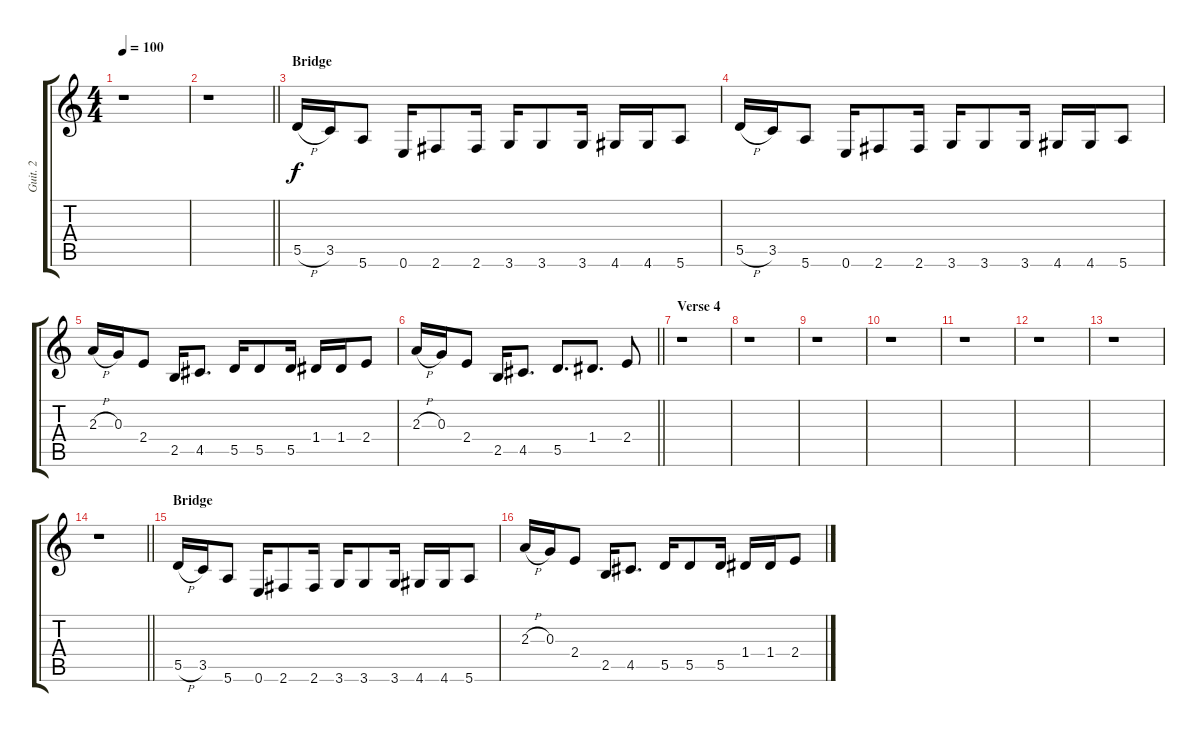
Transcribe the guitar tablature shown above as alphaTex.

\track ("Guit. 2" "Guit. 2") {instrument overdrivenguitar}
\staff {score tabs}
\tuning (E4 B3 G3 D3 A2 E2) {hide}
\ts (4 4)
\tempo 100
\clef g2
\ks c
r.1{dy f} |
\barLineRight lightlight
r.1 |
\section ("" "Bridge")
5.5{h}.16 3.5.16 5.6.8 0.6.16 2.6.8 2.6.16 3.6.16 3.6.8 3.6.16 4.6.16 4.6.16 5.6.8 |
5.5{h}.16 3.5.16 5.6.8 0.6.16 2.6.8 2.6.16 3.6.16 3.6.8 3.6.16 4.6.16 4.6.16 5.6.8 |
2.3{h}.16 0.3.16 2.4.8 2.5.16 4.5.8{d} 5.5.16 5.5.8 5.5.16 1.4.16 1.4.16 2.4.8 |
\barLineRight lightlight
2.3{h}.16 0.3.16 2.4.8 2.5.16 4.5.8{d} 5.5.8{d} 1.4.8{d} 2.4.8 |
\section ("" "Verse 4")
r.1 |
r.1 |
r.1 |
r.1 |
r.1 |
r.1 |
r.1 |
\barLineRight lightlight
r.1 |
\section ("" "Bridge")
5.5{h}.16 3.5.16 5.6.8 0.6.16 2.6.8 2.6.16 3.6.16 3.6.8 3.6.16 4.6.16 4.6.16 5.6.8 |
2.3{h}.16 0.3.16 2.4.8 2.5.16 4.5.8{d} 5.5.16 5.5.8 5.5.16 1.4.16 1.4.16 2.4.8
